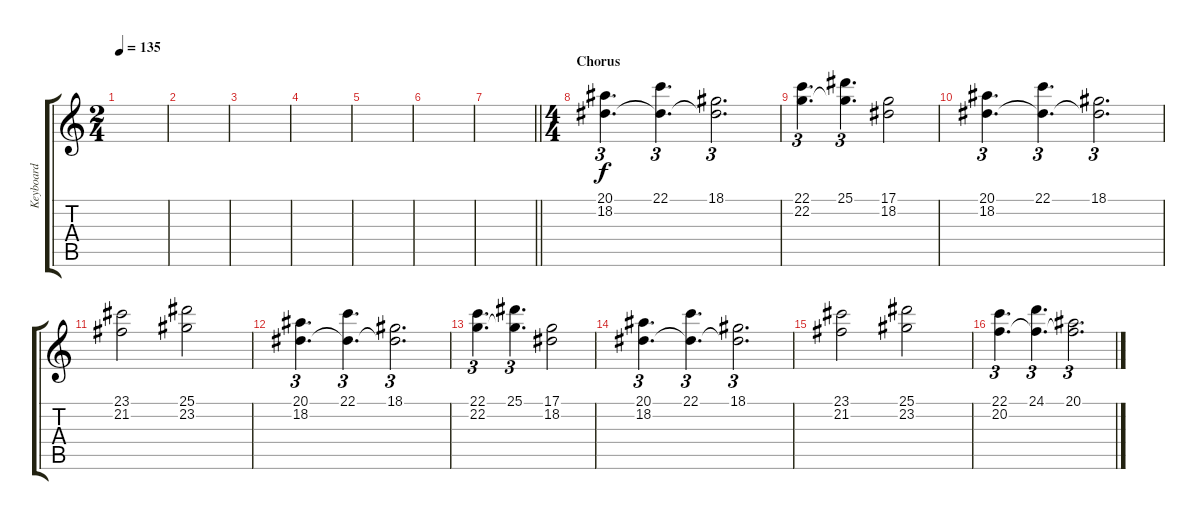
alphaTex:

\track ("Keyboard" "Keyboard") {instrument choiraahs}
\staff {score tabs}
\tuning (D4 A3 F3 C3 G2 C2) {hide}
\ts (2 4)
\tempo 135
\clef g2
\ks c
|
|
|
|
|
|
\barLineRight lightlight
|
\ts (4 4)
\section ("" "Chorus")
(20.1 18.2).4{d tu (3 2) volume 13 instrument stringensemble1} (22.1 18.2{t}).4{d tu (3 2)} (18.1 18.2{t}).2{d tu (3 2)} |
(22.1 22.2).4{d tu (3 2)} (25.1 22.2{t}).4{d tu (3 2)} (17.1 18.2).2 |
(20.1 18.2).4{d tu (3 2) volume 13 instrument stringensemble1} (22.1 18.2{t}).4{d tu (3 2)} (18.1 18.2{t}).2{d tu (3 2)} |
(23.1 21.2).2 (25.1 23.2).2 |
(20.1 18.2).4{d tu (3 2) volume 13 instrument stringensemble1} (22.1 18.2{t}).4{d tu (3 2)} (18.1 18.2{t}).2{d tu (3 2)} |
(22.1 22.2).4{d tu (3 2)} (25.1 22.2{t}).4{d tu (3 2)} (17.1 18.2).2 |
(20.1 18.2).4{d tu (3 2) volume 13 instrument stringensemble1} (22.1 18.2{t}).4{d tu (3 2)} (18.1 18.2{t}).2{d tu (3 2)} |
(23.1 21.2).2 (25.1 23.2).2 |
(22.1 20.2).4{d tu (3 2) volume 13 instrument stringensemble1} (24.1 20.2{t}).4{d tu (3 2)} (20.1 20.2{t}).2{d tu (3 2)}
